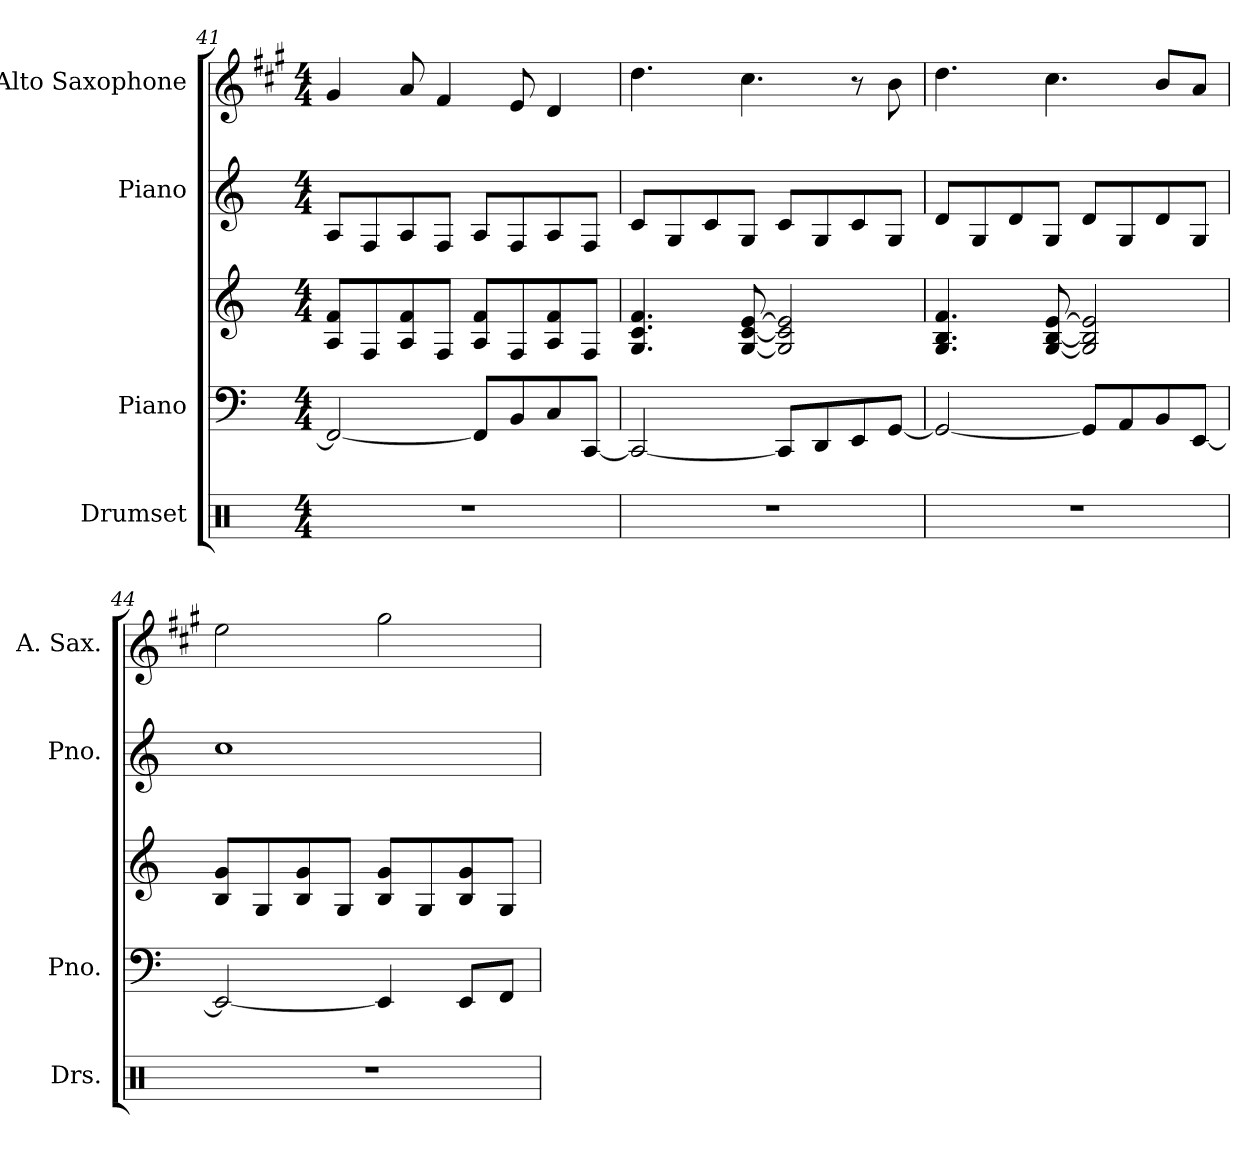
**kern	**kern	**kern	**kern	**kern
*part4	*part3	*part3	*part2	*part1
*staff5	*staff4	*staff3	*staff2	*staff1
*I"Drumset	*I"Piano	*	*I"Piano	*I"Alto Saxophone
*I'Drs.	*I'Pno.	*	*I'Pno.	*I'A. Sax.
*clefX	*clefF4	*clefG2	*clefG2	*clefG2
*	*	*	*	*ITrd5c9
*k[]	*k[]	*k[]	*k[]	*k[]
*M4/4	*M4/4	*M4/4	*M4/4	*M4/4
=41	=41	=41	=41	=41
1r	2FF/_	8A/ 8f/L	8A/L	4B/
.	.	8F/	8F/	.
.	.	8A/ 8f/	8A/	8c/
.	.	8F/J	8F/J	4A/
.	8FF/L]	8A/ 8f/L	8A/L	.
.	8BB/	8F/	8F/	8G/
.	8C/	8A/ 8f/	8A/	4F/
.	[8CC/J	8F/J	8F/J	.
=42	=42	=42	=42	=42
1r	2CC/_	4.G/ 4.c/ 4.f/	8c/L	4.f\
.	.	.	8G/	.
.	.	.	8c/	.
.	.	[8G/ [8c/ [8e/	8G/J	4.e\
.	8CC/L]	2G/] 2c/] 2e/]	8c/L	.
.	8DD/	.	8G/	.
.	8EE/	.	8c/	8r
.	[8GG/J	.	8G/J	8d\
!!LO:PB:g=z
=43	=43	=43	=43	=43
1r	2GG/_	4.G/ 4.B/ 4.f/	8d/L	4.f\
.	.	.	8G/	.
.	.	.	8d/	.
.	.	[8G/ [8B/ [8e/	8G/J	4.e\
.	8GG/L]	2G/] 2B/] 2e/]	8d/L	.
.	8AA/	.	8G/	.
.	8BB/	.	8d/	8d/L
.	[8EE/J	.	8G/J	8c/J
=44	=44	=44	=44	=44
1r	2EE/_	8B/ 8g/L	1cc	2g\
.	.	8G/	.	.
.	.	8B/ 8g/	.	.
.	.	8G/J	.	.
.	4EE/]	8B/ 8g/L	.	2b\
.	.	8G/	.	.
.	8EE/L	8B/ 8g/	.	.
.	8FF/J	8G/J	.	.
=	=	=	=	=
*-	*-	*-	*-	*-
